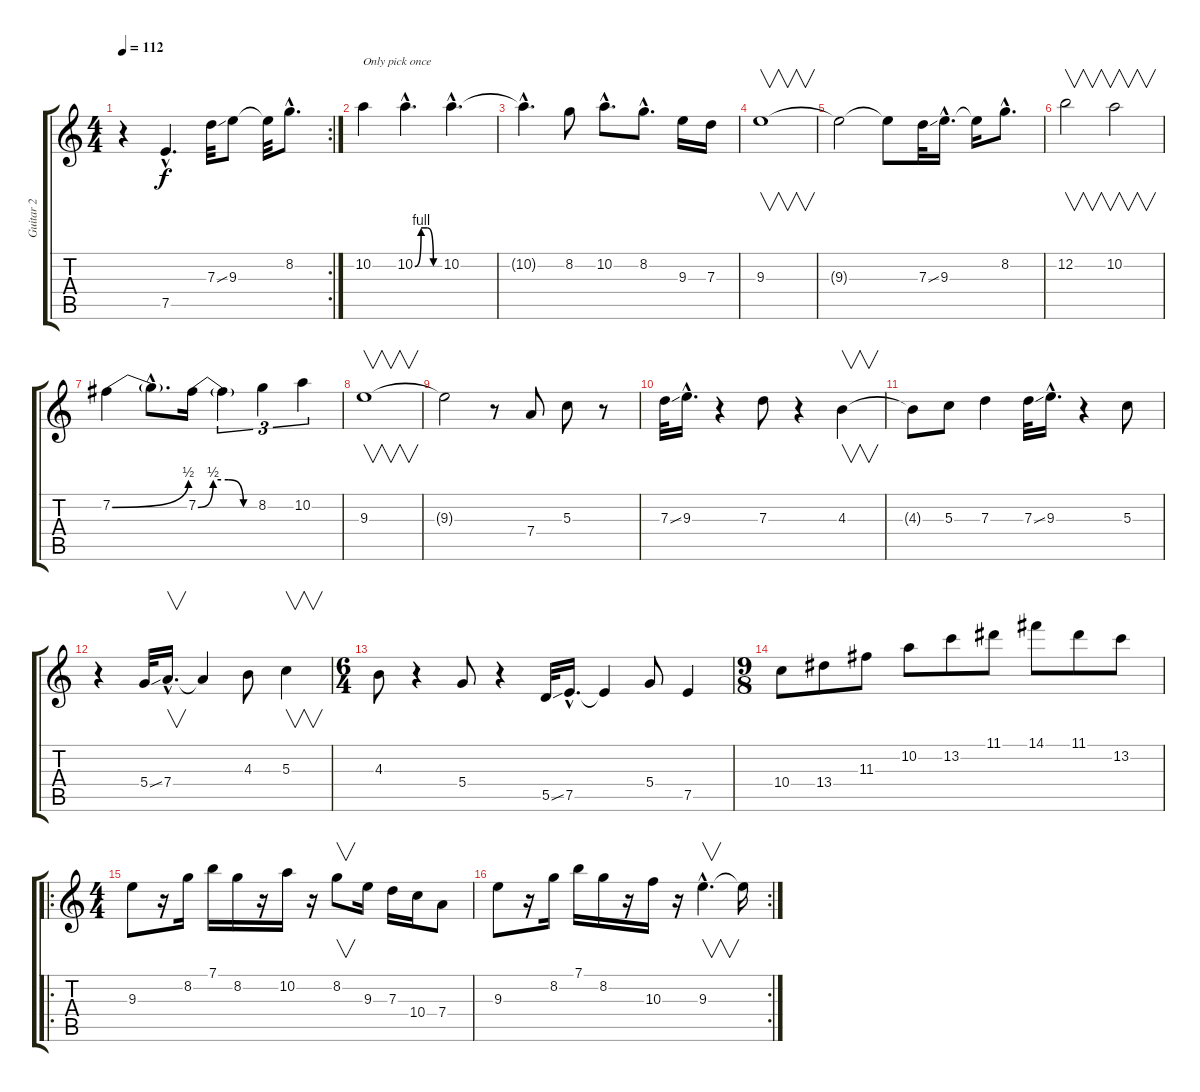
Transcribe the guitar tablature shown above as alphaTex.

\track ("Guitar 2" "Guitar 2") {instrument electricguitarclean}
\staff {score tabs}
\tuning (E4 B3 G3 D3 A2 E2) {hide}
\rc 2
\ts (4 4)
\tempo 112
\clef g2
\ks c
r.4{dy f} 7.5{hac}.4{d} 7.3{ss}.32 9.3.8 9.3{t}.32 8.2{hac}.8{d} |
10.2.4{txt "Only pick once"} 10.2{be (custom 0 0 15 4 30 4 45 0 60 0) hac}.4{d} 10.2{hac}.4{d} |
10.2{hac t}.4{d} 8.2.8 10.2{hac}.8{d} 8.2{hac}.8{d} 9.3.16 7.3.16 |
9.3.1{v} |
9.3{t}.2 9.3{t}.8 7.3{ss}.32 9.3{hac}.16{d} 9.3{t}.16 8.2{hac}.8{d} |
12.2.2{v} 10.2.2{v} |
7.2{be (bend 0 0 60 2)}.4 7.2{hac t}.8{d} 7.2{be (custom 0 0 15 2 30 2 45 0 60 0)}.16 7.2{t}.4{tu (3 2)} 8.2.4{tu (3 2)} 10.2.4{tu (3 2)} |
9.3.1{v} |
9.3{t}.2 r.8 7.4.8 5.3.8 r.8 |
7.3{ss}.32 9.3{hac}.16{d} r.4 7.3.8 r.4 4.3.4{v} |
4.3{t}.8 5.3.8 7.3.4 7.3{ss}.32 9.3{hac}.16{d} r.4 5.3.8 |
r.4 5.4{ss}.32 7.4{hac}.16{v d} 7.4{t}.4 4.3.8 5.3.4{v} |
\ts (6 4)
4.3.8 r.4 5.4.8 r.4 5.5{ss}.32 7.5{hac}.16{d} 7.5{t}.4 5.4.8 7.5.4 |
\ts (9 8)
10.4.8 13.4.8 11.3.8 10.2.8 13.2.8 11.1.8 14.1.8 11.1.8 13.2.8 |
\ro
\ts (4 4)
9.3.8 r.16 8.2.16 7.1.16 8.2.16 r.16 10.2.16 r.16 8.2.8{v} 9.3.16 7.3.16 10.4.16 7.4.8 |
\rc 2
9.3.8 r.16 8.2.16 7.1.16 8.2.16 r.16 10.3.16 r.16 9.3{hac}.4{v d} 9.3{t}.16
